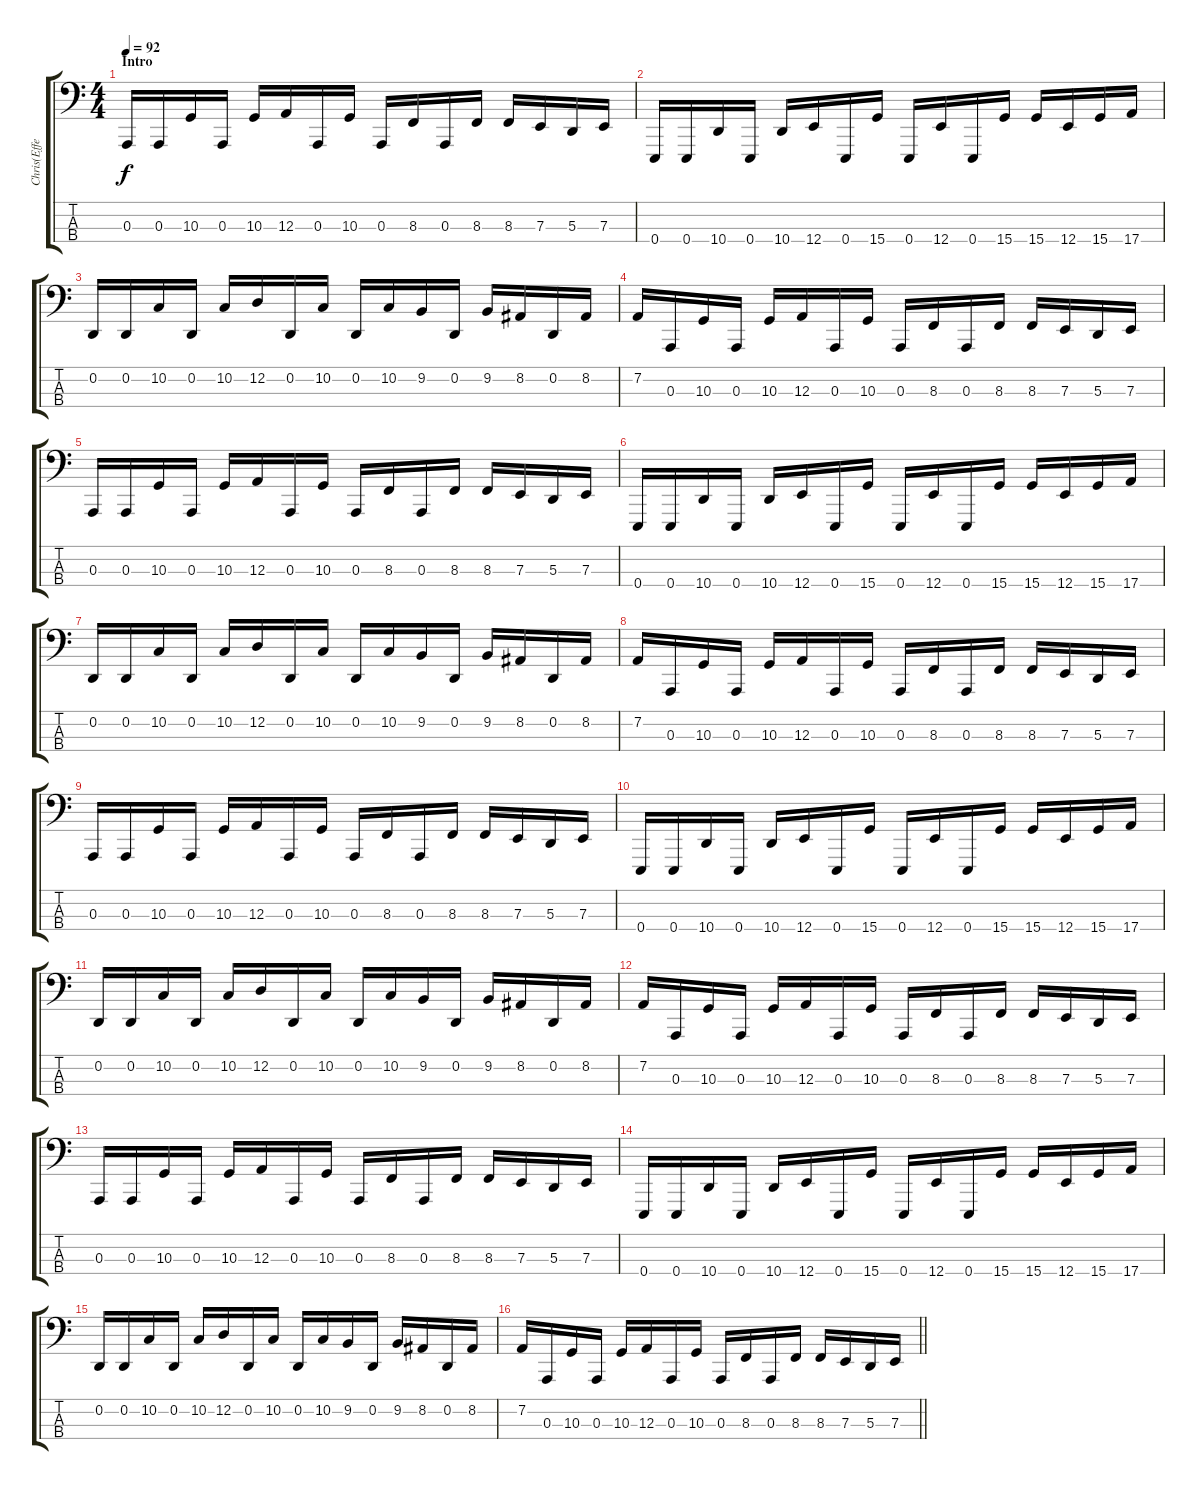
\track ("Chris(Effect)" "Chris(Effe") {instrument lead2sawtooth}
\staff {score tabs}
\tuning (G2 D2 A1 E1) {hide}
\ts (4 4)
\section ("" "Intro")
\tempo 92
\clef f4
\ks c
0.3.16{dy f instrument lead2sawtooth} 0.3.16 10.3.16 0.3.16 10.3.16 12.3.16 0.3.16 10.3.16 0.3.16 8.3.16 0.3.16 8.3.16 8.3.16 7.3.16 5.3.16 7.3.16 |
0.4.16 0.4.16 10.4.16 0.4.16 10.4.16 12.4.16 0.4.16 15.4.16 0.4.16 12.4.16 0.4.16 15.4.16 15.4.16 12.4.16 15.4.16 17.4.16 |
0.2.16 0.2.16 10.2.16 0.2.16 10.2.16 12.2.16 0.2.16 10.2.16 0.2.16 10.2.16 9.2.16 0.2.16 9.2.16 8.2.16 0.2.16 8.2.16 |
7.2.16 0.3.16 10.3.16 0.3.16 10.3.16 12.3.16 0.3.16 10.3.16 0.3.16 8.3.16 0.3.16 8.3.16 8.3.16 7.3.16 5.3.16 7.3.16 |
0.3.16 0.3.16 10.3.16 0.3.16 10.3.16 12.3.16 0.3.16 10.3.16 0.3.16 8.3.16 0.3.16 8.3.16 8.3.16 7.3.16 5.3.16 7.3.16 |
0.4.16 0.4.16 10.4.16 0.4.16 10.4.16 12.4.16 0.4.16 15.4.16 0.4.16 12.4.16 0.4.16 15.4.16 15.4.16 12.4.16 15.4.16 17.4.16 |
0.2.16 0.2.16 10.2.16 0.2.16 10.2.16 12.2.16 0.2.16 10.2.16 0.2.16 10.2.16 9.2.16 0.2.16 9.2.16 8.2.16 0.2.16 8.2.16 |
7.2.16 0.3.16 10.3.16 0.3.16 10.3.16 12.3.16 0.3.16 10.3.16 0.3.16 8.3.16 0.3.16 8.3.16 8.3.16 7.3.16 5.3.16 7.3.16 |
0.3.16 0.3.16 10.3.16 0.3.16 10.3.16 12.3.16 0.3.16 10.3.16 0.3.16 8.3.16 0.3.16 8.3.16 8.3.16 7.3.16 5.3.16 7.3.16 |
0.4.16 0.4.16 10.4.16 0.4.16 10.4.16 12.4.16 0.4.16 15.4.16 0.4.16 12.4.16 0.4.16 15.4.16 15.4.16 12.4.16 15.4.16 17.4.16 |
0.2.16 0.2.16 10.2.16 0.2.16 10.2.16 12.2.16 0.2.16 10.2.16 0.2.16 10.2.16 9.2.16 0.2.16 9.2.16 8.2.16 0.2.16 8.2.16 |
7.2.16 0.3.16 10.3.16 0.3.16 10.3.16 12.3.16 0.3.16 10.3.16 0.3.16 8.3.16 0.3.16 8.3.16 8.3.16 7.3.16 5.3.16 7.3.16 |
0.3.16 0.3.16 10.3.16 0.3.16 10.3.16 12.3.16 0.3.16 10.3.16 0.3.16 8.3.16 0.3.16 8.3.16 8.3.16 7.3.16 5.3.16 7.3.16 |
0.4.16 0.4.16 10.4.16 0.4.16 10.4.16 12.4.16 0.4.16 15.4.16 0.4.16 12.4.16 0.4.16 15.4.16 15.4.16 12.4.16 15.4.16 17.4.16 |
0.2.16 0.2.16 10.2.16 0.2.16 10.2.16 12.2.16 0.2.16 10.2.16 0.2.16 10.2.16 9.2.16 0.2.16 9.2.16 8.2.16 0.2.16 8.2.16 |
\barLineRight lightlight
7.2.16 0.3.16 10.3.16 0.3.16 10.3.16 12.3.16 0.3.16 10.3.16 0.3.16 8.3.16 0.3.16 8.3.16 8.3.16 7.3.16 5.3.16 7.3.16
